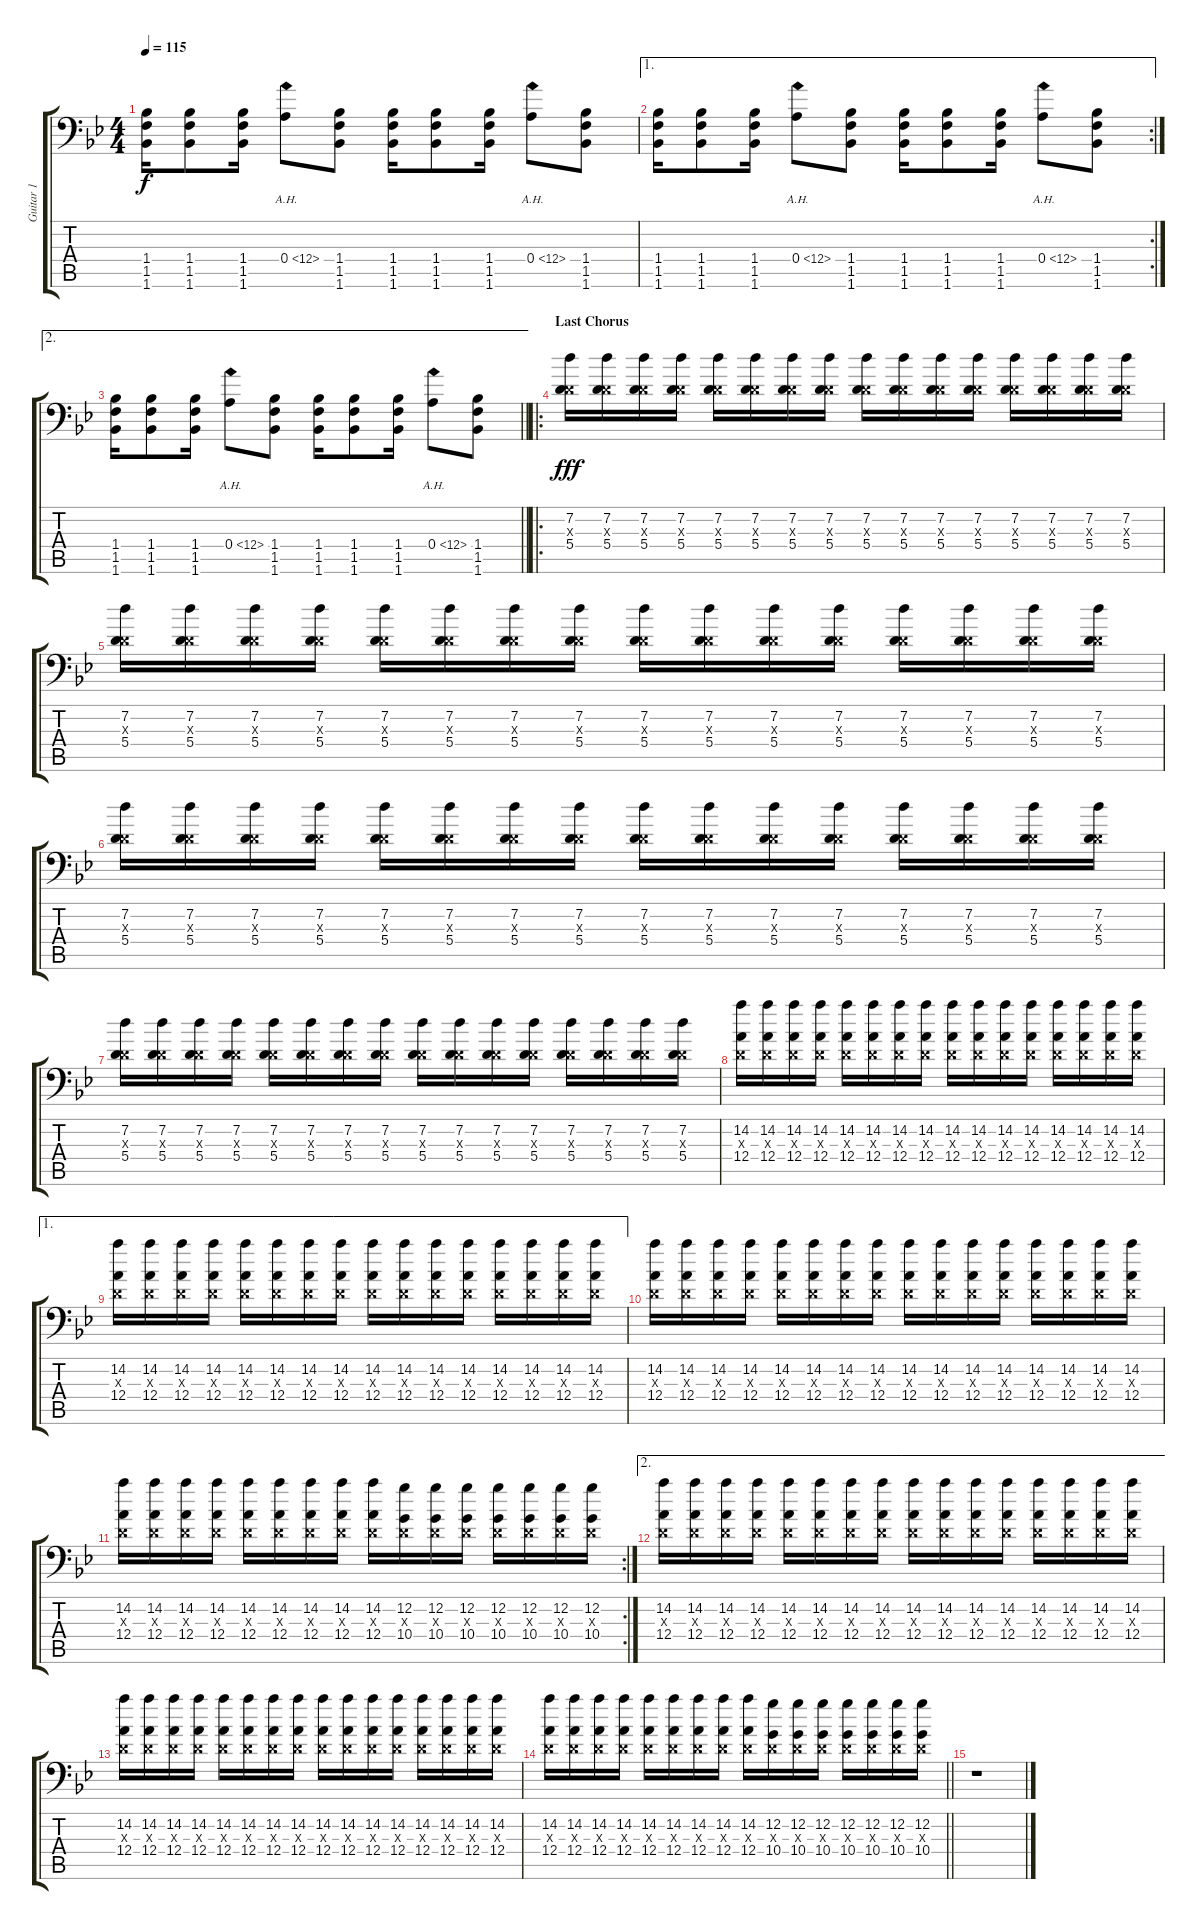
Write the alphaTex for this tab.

\track ("Guitar 1" "Guitar 1") {instrument distortionguitar}
\staff {score tabs}
\tuning (B3 G3 D3 A2 E2 A1) {hide}
\ts (4 4)
\tempo 115
\clef f4
\ks bb
(1.4 1.5 1.6).16{dy f} (1.4 1.5 1.6).8 (1.4 1.5 1.6).16 0.4{ah 12}.8{instrument guitarharmonics} (1.4 1.5 1.6).8{instrument distortionguitar} (1.4 1.5 1.6).16 (1.4 1.5 1.6).8 (1.4 1.5 1.6).16 0.4{ah 12}.8{instrument guitarharmonics} (1.4 1.5 1.6).8{instrument distortionguitar} |
\ae 1
\rc 2
(1.4 1.5 1.6).16 (1.4 1.5 1.6).8 (1.4 1.5 1.6).16 0.4{ah 12}.8{instrument guitarharmonics} (1.4 1.5 1.6).8{instrument distortionguitar} (1.4 1.5 1.6).16 (1.4 1.5 1.6).8 (1.4 1.5 1.6).16 0.4{ah 12}.8{instrument guitarharmonics} (1.4 1.5 1.6).8{instrument distortionguitar} |
\ae 2
\barLineRight lightlight
(1.4 1.5 1.6).16 (1.4 1.5 1.6).8 (1.4 1.5 1.6).16 0.4{ah 12}.8{instrument guitarharmonics} (1.4 1.5 1.6).8{instrument distortionguitar} (1.4 1.5 1.6).16 (1.4 1.5 1.6).8 (1.4 1.5 1.6).16 0.4{ah 12}.8{instrument guitarharmonics} (1.4 1.5 1.6).8{instrument distortionguitar} |
\ro
\section ("" "Last Chorus")
(7.2 0.3{x} 5.4).16{dy fff} (7.2 0.3{x} 5.4).16 (7.2 0.3{x} 5.4).16 (7.2 0.3{x} 5.4).16 (7.2 0.3{x} 5.4).16 (7.2 0.3{x} 5.4).16 (7.2 0.3{x} 5.4).16 (7.2 0.3{x} 5.4).16 (7.2 0.3{x} 5.4).16 (7.2 0.3{x} 5.4).16 (7.2 0.3{x} 5.4).16 (7.2 0.3{x} 5.4).16 (7.2 0.3{x} 5.4).16 (7.2 0.3{x} 5.4).16 (7.2 0.3{x} 5.4).16 (7.2 0.3{x} 5.4).16 |
(7.2 0.3{x} 5.4).16 (7.2 0.3{x} 5.4).16 (7.2 0.3{x} 5.4).16 (7.2 0.3{x} 5.4).16 (7.2 0.3{x} 5.4).16 (7.2 0.3{x} 5.4).16 (7.2 0.3{x} 5.4).16 (7.2 0.3{x} 5.4).16 (7.2 0.3{x} 5.4).16 (7.2 0.3{x} 5.4).16 (7.2 0.3{x} 5.4).16 (7.2 0.3{x} 5.4).16 (7.2 0.3{x} 5.4).16 (7.2 0.3{x} 5.4).16 (7.2 0.3{x} 5.4).16 (7.2 0.3{x} 5.4).16 |
(7.2 0.3{x} 5.4).16 (7.2 0.3{x} 5.4).16 (7.2 0.3{x} 5.4).16 (7.2 0.3{x} 5.4).16 (7.2 0.3{x} 5.4).16 (7.2 0.3{x} 5.4).16 (7.2 0.3{x} 5.4).16 (7.2 0.3{x} 5.4).16 (7.2 0.3{x} 5.4).16 (7.2 0.3{x} 5.4).16 (7.2 0.3{x} 5.4).16 (7.2 0.3{x} 5.4).16 (7.2 0.3{x} 5.4).16 (7.2 0.3{x} 5.4).16 (7.2 0.3{x} 5.4).16 (7.2 0.3{x} 5.4).16 |
(7.2 0.3{x} 5.4).16 (7.2 0.3{x} 5.4).16 (7.2 0.3{x} 5.4).16 (7.2 0.3{x} 5.4).16 (7.2 0.3{x} 5.4).16 (7.2 0.3{x} 5.4).16 (7.2 0.3{x} 5.4).16 (7.2 0.3{x} 5.4).16 (7.2 0.3{x} 5.4).16 (7.2 0.3{x} 5.4).16 (7.2 0.3{x} 5.4).16 (7.2 0.3{x} 5.4).16 (7.2 0.3{x} 5.4).16 (7.2 0.3{x} 5.4).16 (7.2 0.3{x} 5.4).16 (7.2 0.3{x} 5.4).16 |
(14.2 0.3{x} 12.4).16 (14.2 0.3{x} 12.4).16 (14.2 0.3{x} 12.4).16 (14.2 0.3{x} 12.4).16 (14.2 0.3{x} 12.4).16 (14.2 0.3{x} 12.4).16 (14.2 0.3{x} 12.4).16 (14.2 0.3{x} 12.4).16 (14.2 0.3{x} 12.4).16 (14.2 0.3{x} 12.4).16 (14.2 0.3{x} 12.4).16 (14.2 0.3{x} 12.4).16 (14.2 0.3{x} 12.4).16 (14.2 0.3{x} 12.4).16 (14.2 0.3{x} 12.4).16 (14.2 0.3{x} 12.4).16 |
\ae 1
(14.2 0.3{x} 12.4).16 (14.2 0.3{x} 12.4).16 (14.2 0.3{x} 12.4).16 (14.2 0.3{x} 12.4).16 (14.2 0.3{x} 12.4).16 (14.2 0.3{x} 12.4).16 (14.2 0.3{x} 12.4).16 (14.2 0.3{x} 12.4).16 (14.2 0.3{x} 12.4).16 (14.2 0.3{x} 12.4).16 (14.2 0.3{x} 12.4).16 (14.2 0.3{x} 12.4).16 (14.2 0.3{x} 12.4).16 (14.2 0.3{x} 12.4).16 (14.2 0.3{x} 12.4).16 (14.2 0.3{x} 12.4).16 |
(14.2 0.3{x} 12.4).16 (14.2 0.3{x} 12.4).16 (14.2 0.3{x} 12.4).16 (14.2 0.3{x} 12.4).16 (14.2 0.3{x} 12.4).16 (14.2 0.3{x} 12.4).16 (14.2 0.3{x} 12.4).16 (14.2 0.3{x} 12.4).16 (14.2 0.3{x} 12.4).16 (14.2 0.3{x} 12.4).16 (14.2 0.3{x} 12.4).16 (14.2 0.3{x} 12.4).16 (14.2 0.3{x} 12.4).16 (14.2 0.3{x} 12.4).16 (14.2 0.3{x} 12.4).16 (14.2 0.3{x} 12.4).16 |
\rc 2
(14.2 0.3{x} 12.4).16 (14.2 0.3{x} 12.4).16 (14.2 0.3{x} 12.4).16 (14.2 0.3{x} 12.4).16 (14.2 0.3{x} 12.4).16 (14.2 0.3{x} 12.4).16 (14.2 0.3{x} 12.4).16 (14.2 0.3{x} 12.4).16 (14.2 0.3{x} 12.4).16 (12.2 0.3{x} 10.4).16 (12.2 0.3{x} 10.4).16 (12.2 0.3{x} 10.4).16 (12.2 0.3{x} 10.4).16 (12.2 0.3{x} 10.4).16 (12.2 0.3{x} 10.4).16 (12.2 0.3{x} 10.4).16 |
\ae 2
(14.2 0.3{x} 12.4).16 (14.2 0.3{x} 12.4).16 (14.2 0.3{x} 12.4).16 (14.2 0.3{x} 12.4).16 (14.2 0.3{x} 12.4).16 (14.2 0.3{x} 12.4).16 (14.2 0.3{x} 12.4).16 (14.2 0.3{x} 12.4).16 (14.2 0.3{x} 12.4).16 (14.2 0.3{x} 12.4).16 (14.2 0.3{x} 12.4).16 (14.2 0.3{x} 12.4).16 (14.2 0.3{x} 12.4).16 (14.2 0.3{x} 12.4).16 (14.2 0.3{x} 12.4).16 (14.2 0.3{x} 12.4).16 |
(14.2 0.3{x} 12.4).16 (14.2 0.3{x} 12.4).16 (14.2 0.3{x} 12.4).16 (14.2 0.3{x} 12.4).16 (14.2 0.3{x} 12.4).16 (14.2 0.3{x} 12.4).16 (14.2 0.3{x} 12.4).16 (14.2 0.3{x} 12.4).16 (14.2 0.3{x} 12.4).16 (14.2 0.3{x} 12.4).16 (14.2 0.3{x} 12.4).16 (14.2 0.3{x} 12.4).16 (14.2 0.3{x} 12.4).16 (14.2 0.3{x} 12.4).16 (14.2 0.3{x} 12.4).16 (14.2 0.3{x} 12.4).16 |
\barLineRight lightlight
(14.2 0.3{x} 12.4).16 (14.2 0.3{x} 12.4).16 (14.2 0.3{x} 12.4).16 (14.2 0.3{x} 12.4).16 (14.2 0.3{x} 12.4).16 (14.2 0.3{x} 12.4).16 (14.2 0.3{x} 12.4).16 (14.2 0.3{x} 12.4).16 (14.2 0.3{x} 12.4).16 (12.2 0.3{x} 10.4).16 (12.2 0.3{x} 10.4).16 (12.2 0.3{x} 10.4).16 (12.2 0.3{x} 10.4).16 (12.2 0.3{x} 10.4).16 (12.2 0.3{x} 10.4).16 (12.2 0.3{x} 10.4).16 |
r.1
